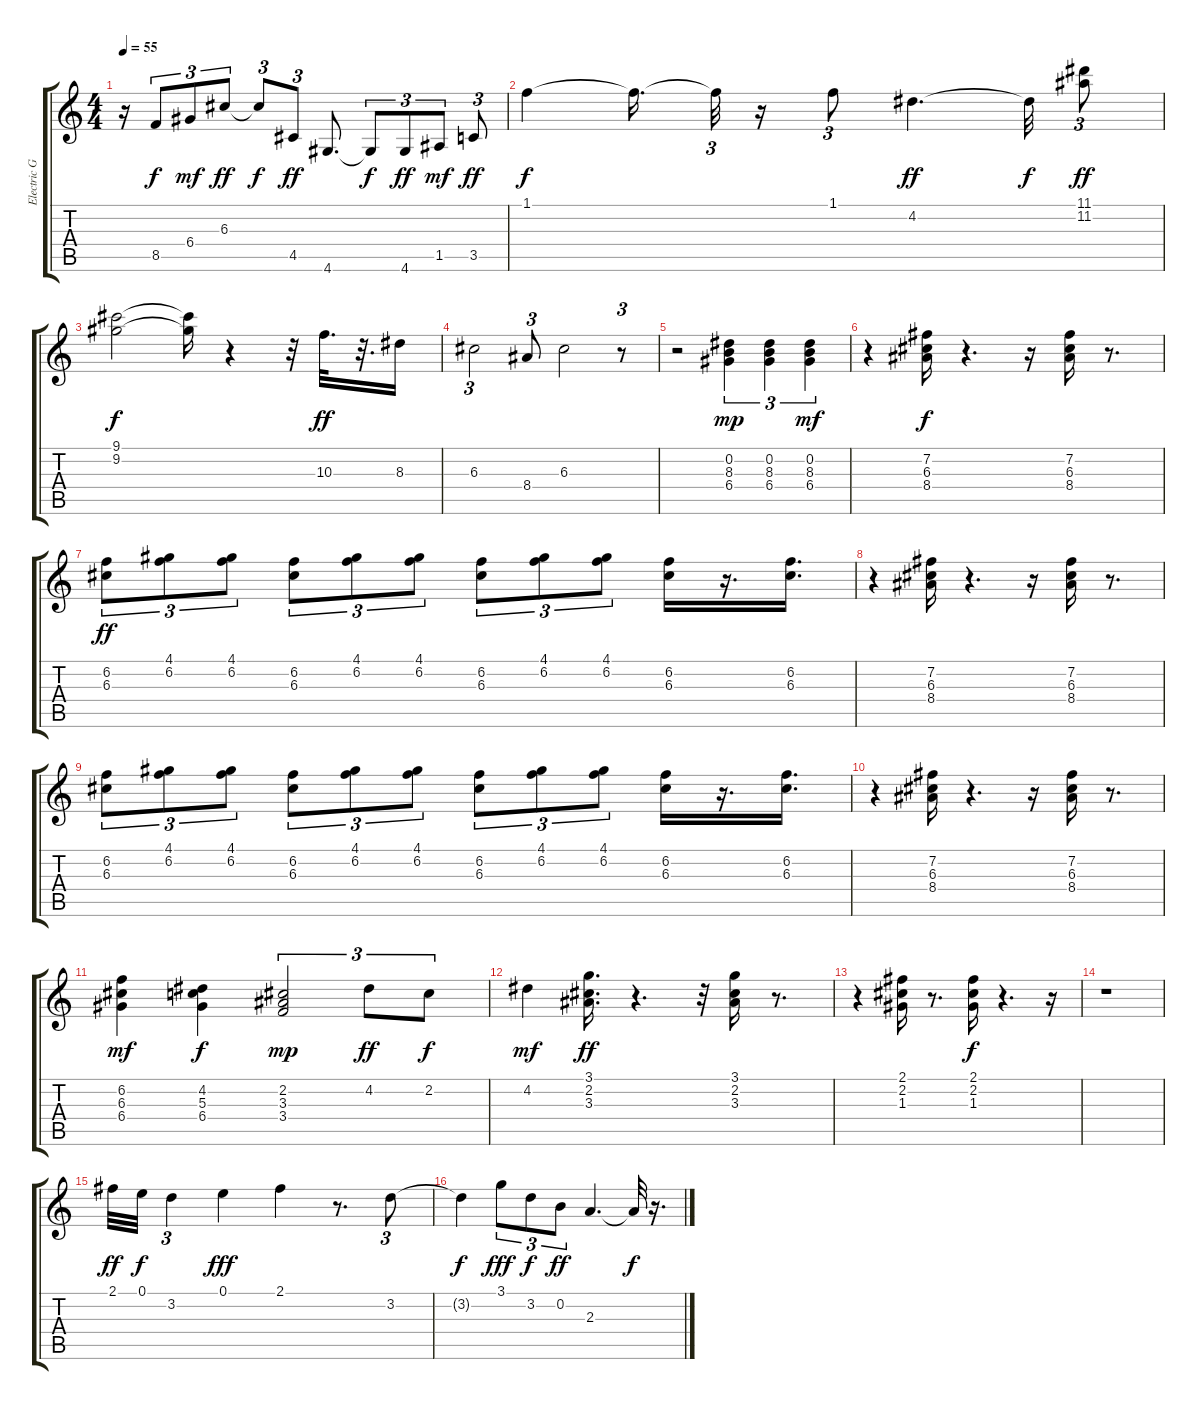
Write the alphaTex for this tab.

\track ("Electric Guitar" "Electric G") {instrument electricguitarclean}
\staff {score tabs}
\tuning (E4 B3 G3 D3 A2 E2) {hide}
\ts (4 4)
\tempo 55
\clef g2
\ks c
r.16{dy ff} 8.5.8{tu (3 2) dy f} 6.4.8{tu (3 2) dy mf} 6.3.8{tu (3 2) dy ff} 6.3{t}.8{tu (3 2) dy f} 4.5.8{tu (3 2) dy ff} 4.6.8{d} 4.6{t}.8{tu (3 2) dy f} 4.6.8{tu (3 2) dy ff} 1.5.8{tu (3 2) dy mf} 3.5.8{tu (3 2) dy ff} |
1.1.4{dy f} 1.1{t}.16{d} 1.1{t}.32{tu (3 2)} r.16 1.1.8{tu (3 2)} 4.2.4{d dy ff} 4.2{t}.32{dy f} (11.1 11.2).8{tu (3 2) dy ff} |
(9.1 9.2).2{dy f} (9.1{t} 9.2{t}).16 r.4 r.32 10.3.32{d dy ff} r.32{d} 8.3.16 |
6.3.2{tu (3 2)} 8.4.8{tu (3 2)} 6.3.2 r.8{tu (3 2)} |
r.2 (0.2 8.3 6.4).4{tu (3 2) dy mp} (0.2 8.3 6.4).4{tu (3 2)} (0.2 8.3 6.4).4{tu (3 2) dy mf} |
r.4 (7.2 6.3 8.4).16{dy f} r.4{d} r.16 (7.2 6.3 8.4).16 r.8{d} |
(6.2 6.3).8{tu (3 2) dy ff} (4.1 6.2).8{tu (3 2)} (4.1 6.2).8{tu (3 2)} (6.2 6.3).8{tu (3 2)} (4.1 6.2).8{tu (3 2)} (4.1 6.2).8{tu (3 2)} (6.2 6.3).8{tu (3 2)} (4.1 6.2).8{tu (3 2)} (4.1 6.2).8{tu (3 2)} (6.2 6.3).16 r.16{d} (6.2 6.3).16{d} |
r.4 (7.2 6.3 8.4).16 r.4{d} r.16 (7.2 6.3 8.4).16 r.8{d} |
(6.2 6.3).8{tu (3 2)} (4.1 6.2).8{tu (3 2)} (4.1 6.2).8{tu (3 2)} (6.2 6.3).8{tu (3 2)} (4.1 6.2).8{tu (3 2)} (4.1 6.2).8{tu (3 2)} (6.2 6.3).8{tu (3 2)} (4.1 6.2).8{tu (3 2)} (4.1 6.2).8{tu (3 2)} (6.2 6.3).16 r.16{d} (6.2 6.3).16{d} |
r.4 (7.2 6.3 8.4).16 r.4{d} r.16 (7.2 6.3 8.4).16 r.8{d} |
(6.2 6.3 6.4).4{dy mf} (4.2 5.3 6.4).4{dy f} (2.2 3.3 3.4).2{tu (3 2) dy mp} 4.2.8{tu (3 2) dy ff} 2.2.8{tu (3 2) dy f} |
4.2.4{dy mf} (3.1 2.2 3.3).16{d dy ff} r.4{d} r.32 (3.1 2.2 3.3).16 r.8{d} |
r.4 (2.1 2.2 1.3).16 r.8{d} (2.1 2.2 1.3).16{dy f} r.4{d} r.16 |
r.1 |
2.1.32{dy ff} 0.1.32{dy f} 3.2.4{tu (3 2)} 0.1.4{dy fff} 2.1.4 r.8{d} 3.2.8{tu (3 2)} |
3.2{t}.4{dy f} 3.1.8{tu (3 2) dy fff} 3.2.8{tu (3 2) dy f} 0.2.8{tu (3 2) dy ff} 2.3.4{d} 2.3{t}.32{dy f} r.16{d}
